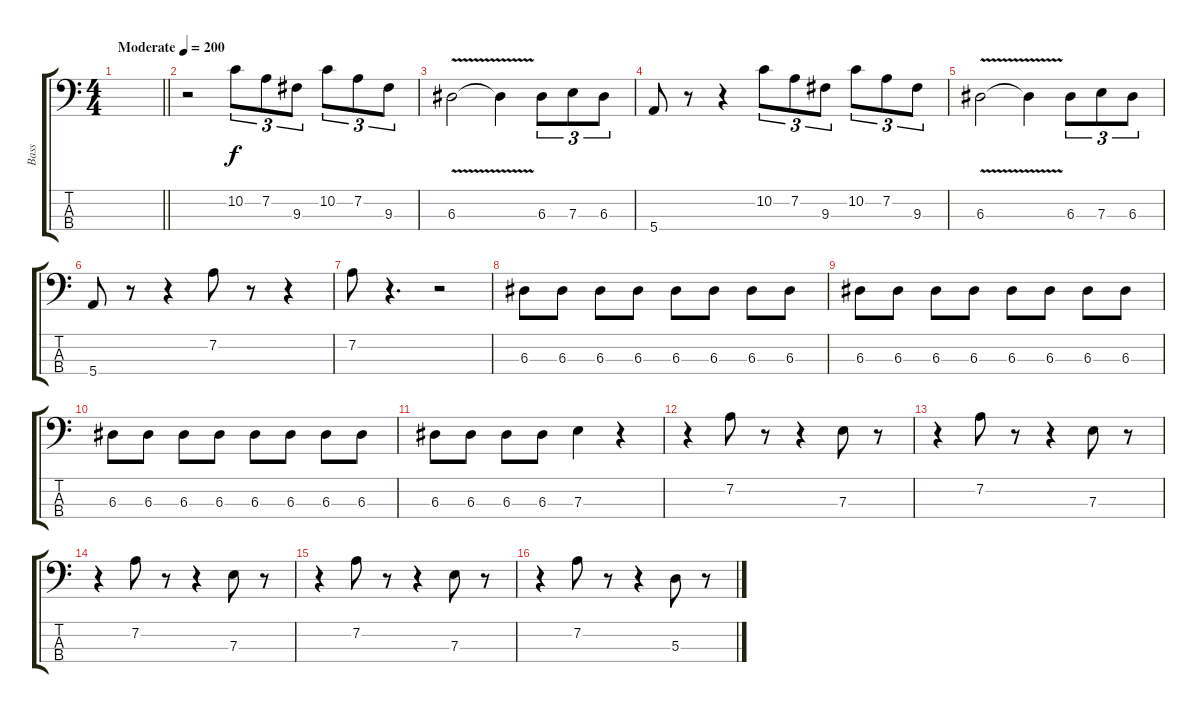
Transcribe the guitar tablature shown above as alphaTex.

\track ("Bass" "Bass") {instrument electricbasspick}
\staff {score tabs}
\tuning (G2 D2 A1 E1) {hide}
\ts (4 4)
\tempo (200 "Moderate")
\clef f4
\barLineRight lightlight
\ks c
|
\section ("" "")
r.2 10.2.8{tu (3 2)} 7.2.8{tu (3 2)} 9.3.8{tu (3 2)} 10.2.8{tu (3 2)} 7.2.8{tu (3 2)} 9.3.8{tu (3 2)} |
6.3{v}.2 6.3{t}.4 6.3.8{tu (3 2)} 7.3.8{tu (3 2)} 6.3.8{tu (3 2)} |
5.4.8 r.8 r.4 10.2.8{tu (3 2)} 7.2.8{tu (3 2)} 9.3.8{tu (3 2)} 10.2.8{tu (3 2)} 7.2.8{tu (3 2)} 9.3.8{tu (3 2)} |
6.3{v}.2 6.3{t}.4 6.3.8{tu (3 2)} 7.3.8{tu (3 2)} 6.3.8{tu (3 2)} |
5.4.8 r.8 r.4 7.2.8 r.8 r.4 |
7.2.8 r.4{d} r.2 |
6.3.8 6.3.8 6.3.8 6.3.8 6.3.8 6.3.8 6.3.8 6.3.8 |
6.3.8 6.3.8 6.3.8 6.3.8 6.3.8 6.3.8 6.3.8 6.3.8 |
6.3.8 6.3.8 6.3.8 6.3.8 6.3.8 6.3.8 6.3.8 6.3.8 |
6.3.8 6.3.8 6.3.8 6.3.8 7.3.4 r.4 |
r.4 7.2.8 r.8 r.4 7.3.8 r.8 |
r.4 7.2.8 r.8 r.4 7.3.8 r.8 |
r.4 7.2.8 r.8 r.4 7.3.8 r.8 |
r.4 7.2.8 r.8 r.4 7.3.8 r.8 |
r.4 7.2.8 r.8 r.4 5.3.8 r.8
